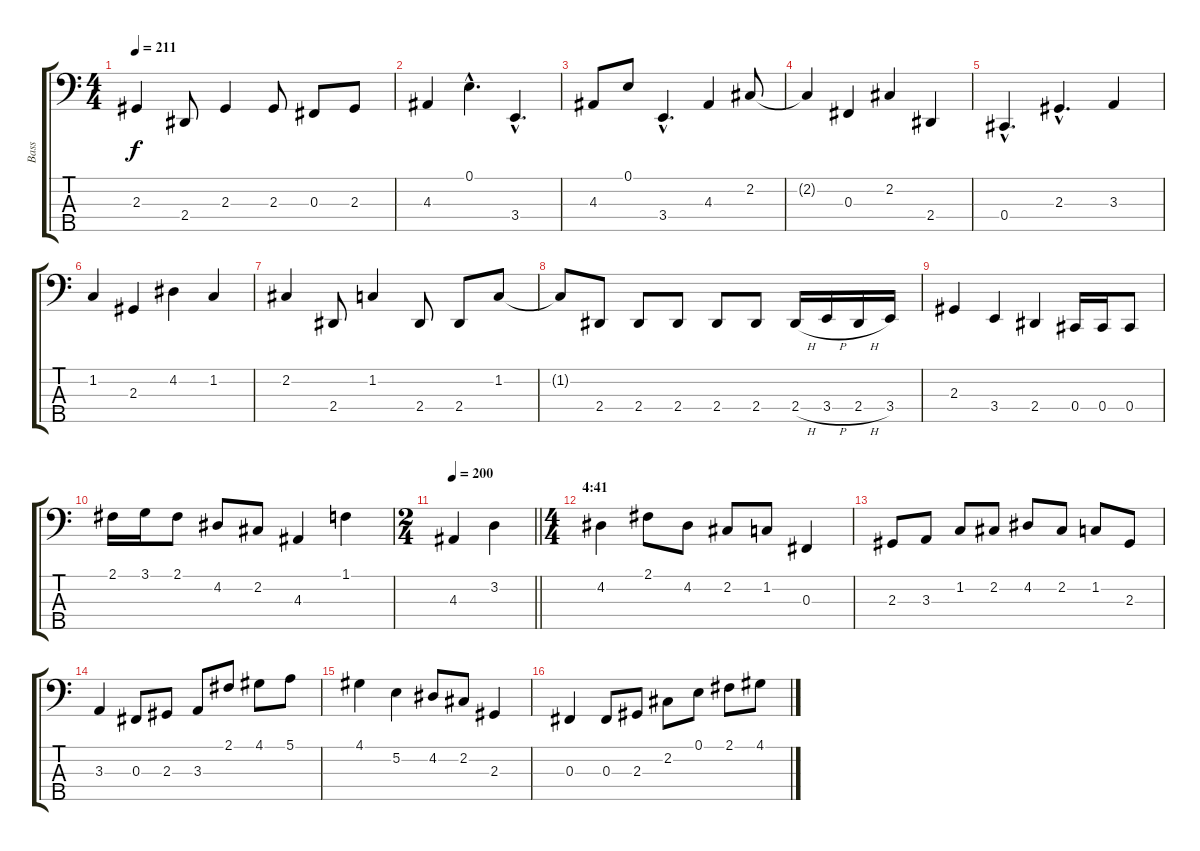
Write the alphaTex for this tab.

\track ("Bass" "Bass") {instrument electricbassfinger}
\staff {score tabs}
\tuning (E2 B1 Gb1 Db1 G0) {hide}
\ts (4 4)
\tempo 211
\clef f4
\ks c
2.3.4{dy f} 2.4.8 2.3.4 2.3.8 0.3.8 2.3.8 |
4.3.4 0.1{hac}.4{d} 3.4{hac}.4{d} |
4.3.8 0.1.8 3.4{hac}.4{d} 4.3.4 2.2.8 |
2.2{t}.4 0.3.4 2.2.4 2.4.4 |
0.4{hac}.4{d} 2.3{hac}.4{d} 3.3.4 |
1.2.4 2.3.4 4.2.4 1.2.4 |
2.2.4 2.4.8 1.2.4 2.4.8 2.4.8 1.2.8 |
1.2{t}.8 2.4.8 2.4.8 2.4.8 2.4.8 2.4.8 2.4{h}.16 3.4{h}.16 2.4{h}.16 3.4.16 |
2.3.4 3.4.4 2.4.4 0.4.16 0.4.16 0.4.8 |
2.1.16 3.1.16 2.1.8 4.2.8 2.2.8 4.3.4 1.1.4 |
\ts (2 4)
\tempo 200
\barLineRight lightlight
4.3.4 3.2.4 |
\ts (4 4)
\section ("" "4:41")
4.2.4 2.1.8 4.2.8 2.2.8 1.2.8 0.3.4 |
2.3.8 3.3.8 1.2.8 2.2.8 4.2.8 2.2.8 1.2.8 2.3.8 |
3.3.4 0.3.8 2.3.8 3.3.8 2.1.8 4.1.8 5.1.8 |
4.1.4 5.2.4 4.2.8 2.2.8 2.3.4 |
0.3.4 0.3.8 2.3.8 2.2.8 0.1.8 2.1.8 4.1.8
